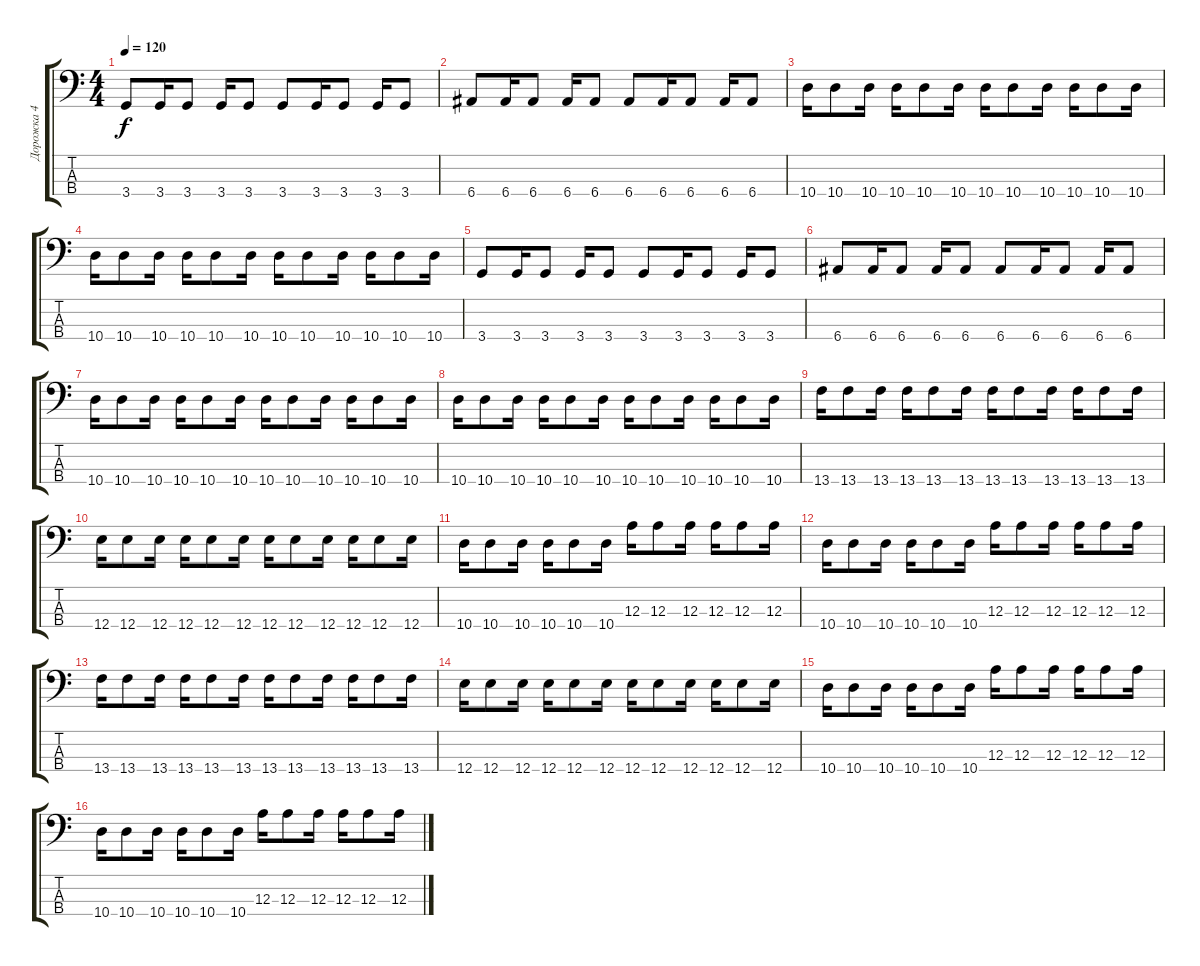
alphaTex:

\track ("Дорожка 4" "Дорожка 4") {instrument electricbassfinger}
\staff {score tabs}
\tuning (G2 D2 A1 E1) {hide}
\ts (4 4)
\tempo 120
\clef f4
\ks c
3.4.8{dy f} 3.4.16 3.4.8 3.4.16 3.4.8 3.4.8 3.4.16 3.4.8 3.4.16 3.4.8 |
6.4.8 6.4.16 6.4.8 6.4.16 6.4.8 6.4.8 6.4.16 6.4.8 6.4.16 6.4.8 |
10.4.16 10.4.8 10.4.16 10.4.16 10.4.8 10.4.16 10.4.16 10.4.8 10.4.16 10.4.16 10.4.8 10.4.16 |
10.4.16 10.4.8 10.4.16 10.4.16 10.4.8 10.4.16 10.4.16 10.4.8 10.4.16 10.4.16 10.4.8 10.4.16 |
3.4.8 3.4.16 3.4.8 3.4.16 3.4.8 3.4.8 3.4.16 3.4.8 3.4.16 3.4.8 |
6.4.8 6.4.16 6.4.8 6.4.16 6.4.8 6.4.8 6.4.16 6.4.8 6.4.16 6.4.8 |
10.4.16 10.4.8 10.4.16 10.4.16 10.4.8 10.4.16 10.4.16 10.4.8 10.4.16 10.4.16 10.4.8 10.4.16 |
10.4.16 10.4.8 10.4.16 10.4.16 10.4.8 10.4.16 10.4.16 10.4.8 10.4.16 10.4.16 10.4.8 10.4.16 |
13.4.16 13.4.8 13.4.16 13.4.16 13.4.8 13.4.16 13.4.16 13.4.8 13.4.16 13.4.16 13.4.8 13.4.16 |
12.4.16 12.4.8 12.4.16 12.4.16 12.4.8 12.4.16 12.4.16 12.4.8 12.4.16 12.4.16 12.4.8 12.4.16 |
10.4.16 10.4.8 10.4.16 10.4.16 10.4.8 10.4.16 12.3.16 12.3.8 12.3.16 12.3.16 12.3.8 12.3.16 |
10.4.16 10.4.8 10.4.16 10.4.16 10.4.8 10.4.16 12.3.16 12.3.8 12.3.16 12.3.16 12.3.8 12.3.16 |
13.4.16 13.4.8 13.4.16 13.4.16 13.4.8 13.4.16 13.4.16 13.4.8 13.4.16 13.4.16 13.4.8 13.4.16 |
12.4.16 12.4.8 12.4.16 12.4.16 12.4.8 12.4.16 12.4.16 12.4.8 12.4.16 12.4.16 12.4.8 12.4.16 |
10.4.16 10.4.8 10.4.16 10.4.16 10.4.8 10.4.16 12.3.16 12.3.8 12.3.16 12.3.16 12.3.8 12.3.16 |
10.4.16 10.4.8 10.4.16 10.4.16 10.4.8 10.4.16 12.3.16 12.3.8 12.3.16 12.3.16 12.3.8 12.3.16
